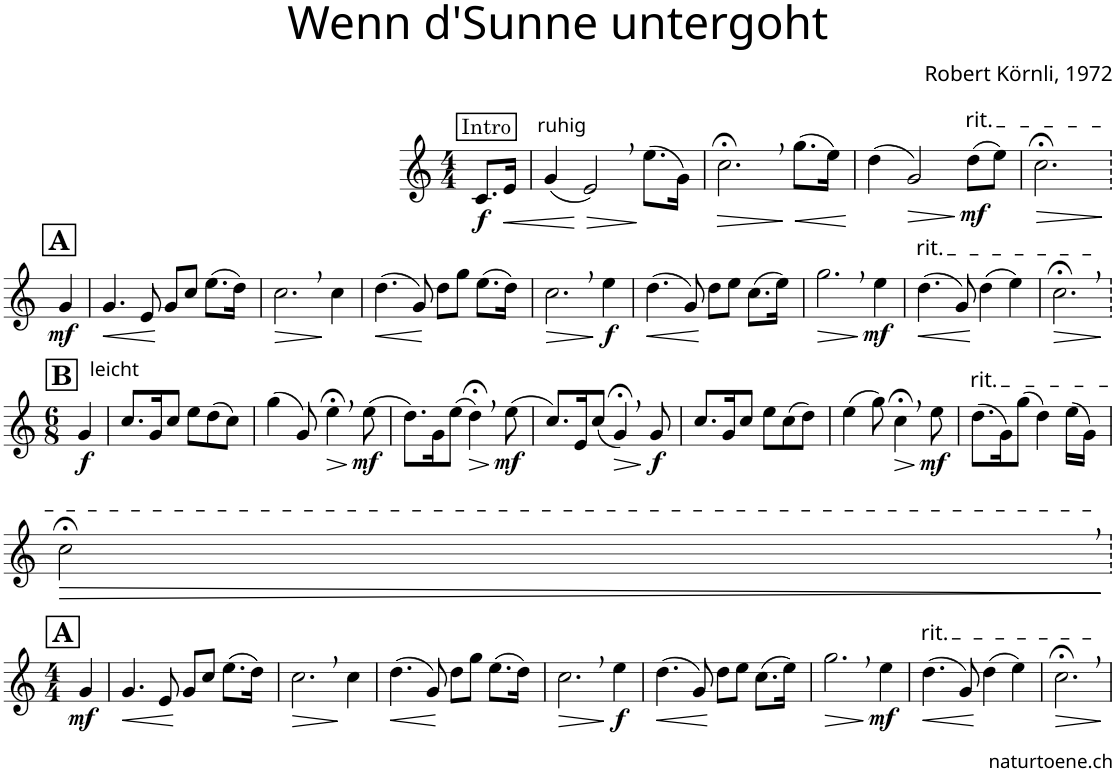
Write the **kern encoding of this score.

**kern	**dynam
*part1	*part1
*staff1	*staff1
*I"Alphorn	*
*I'Alphn.	*
*clefG2	*
*Trd4c6	*
*k[]	*
*M4/4	*
!!LO:REH:place=s1:a:cj:fs=11:t=Intro
=	=
!LO:TX:a:t=ruhig	!
!	!LO:DY:b
8.c/L	f
!	!LO:HP:b
16e/Jk	<
=1	=1
(4g/	.
!	!LO:HP:n=1:b
2e,/)	[ >
(8.ee\L	]
16g\Jk)	.
=2	=2
!	!LO:HP:b
2.cc;<,\	>
!	!LO:HP:n=1:b
(8.gg\L	] <
16ee\Jk)	.
.	[
=3	=3
(4dd\	.
!	!LO:HP:b
2g/)	>
!LO:TX:a:t=rit.	!
!	!LO:DY:n=1:b
(8dd\L	] mf
8ee\J)	.
=4	=4
!	!LO:HP:b
2.cc;<\	>
.	]
!!LO:LB:g=z
!!LO:REH:place=s1:a:B:cj:fs=14:t=A
=4X1	=4X1
!	!LO:DY:b
4g/	mf
=5	=5
!	!LO:HP:b
4.g/	<
8e/	.
8g/L	[
8cc/J	.
(8.ee\L	.
16dd\Jk)	.
=6	=6
!	!LO:HP:b
2.cc,\	>
4cc\	]
=7	=7
!	!LO:HP:b
(4.dd\	<
8g/)	.
8dd\L	[
8gg\J	.
(8.ee\L	.
16dd\Jk)	.
=8	=8
!	!LO:HP:b
2.cc,\	>
!	!LO:DY:n=1:b
4ee\	] f
=9	=9
!	!LO:HP:b
(4.dd\	<
8g/)	.
8dd\L	[
8ee\J	.
(8.cc\L	.
16ee\Jk)	.
=10	=10
!	!LO:HP:b
2.gg,\	>
!	!LO:DY:n=1:b
4ee\	] mf
=11	=11
!LO:TX:a:t=rit.	!
!	!LO:HP:b
(4.dd\	<
8g/)	.
(4dd\	[
4ee\)	.
=12	=12
!	!LO:HP:b
2.cc;<,\	>
.	]
!!LO:LB:g=z
!!LO:REH:place=s1:a:B:cj:fs=14:t=B
=12X2	=12X2
*M6/8	*
!LO:TX:a:t=leicht	!
!	!LO:DY:b
4g/	f
=13	=13
8.cc/L	.
16g/K	.
8cc/J	.
8ee\L	.
(8dd\	.
8cc\J)	.
=14	=14
(4gg\	.
8g/)	.
!	!LO:HP:b
4ee;<,\	>
!	!LO:DY:n=1:b
(8ee\	] mf
=15	=15
8.dd\L)	.
16g\K	.
(8ee\J	.
!	!LO:HP:b
4dd;<,\)	>
!	!LO:DY:n=1:b
(8ee\	] mf
=16	=16
8.cc/L)	.
16e/K	.
(8cc/J	.
!	!LO:HP:b
4g;<,/)	>
!	!LO:DY:n=1:b
8g/	] f
=17	=17
8.cc/L	.
16g/K	.
8cc/J	.
8ee\L	.
(8cc\	.
8dd\J)	.
=18	=18
(4ee\	.
8gg\)	.
!	!LO:HP:b
4cc;<,\	>
!	!LO:DY:n=1:b
8ee\	] mf
=19	=19
!LO:TX:a:t=rit.	!
(8.dd\L	.
16g\K)	.
(8gg\J	.
4dd\)	.
(16ee\LL	.
16g\JJ)	.
!!LO:LB:g=z
=20	=20
!	!LO:HP:b
2cc;<,\	>
.	]
!!LO:LB:g=z
!!LO:REH:place=s1:a:B:cj:fs=14:t=A
=20X3	=20X3
*M4/4	*
!	!LO:DY:b
4g/	mf
=21	=21
!	!LO:HP:b
4.g/	<
8e/	.
8g/L	[
8cc/J	.
(8.ee\L	.
16dd\Jk)	.
=22	=22
!	!LO:HP:b
2.cc,\	>
4cc\	]
=23	=23
!	!LO:HP:b
(4.dd\	<
8g/)	.
8dd\L	[
8gg\J	.
(8.ee\L	.
16dd\Jk)	.
=24	=24
!	!LO:HP:b
2.cc,\	>
!	!LO:DY:n=1:b
4ee\	] f
=25	=25
!	!LO:HP:b
(4.dd\	<
8g/)	.
8dd\L	[
8ee\J	.
(8.cc\L	.
16ee\Jk)	.
=26	=26
!	!LO:HP:b
2.gg,\	>
!	!LO:DY:n=1:b
4ee\	] mf
=27	=27
!LO:TX:a:t=rit.	!
!	!LO:HP:b
(4.dd\	<
8g/)	.
(4dd\	[
4ee\)	.
=28	=28
!	!LO:HP:b
2.cc;<,\	>
.	]
=	=
*-	*-
